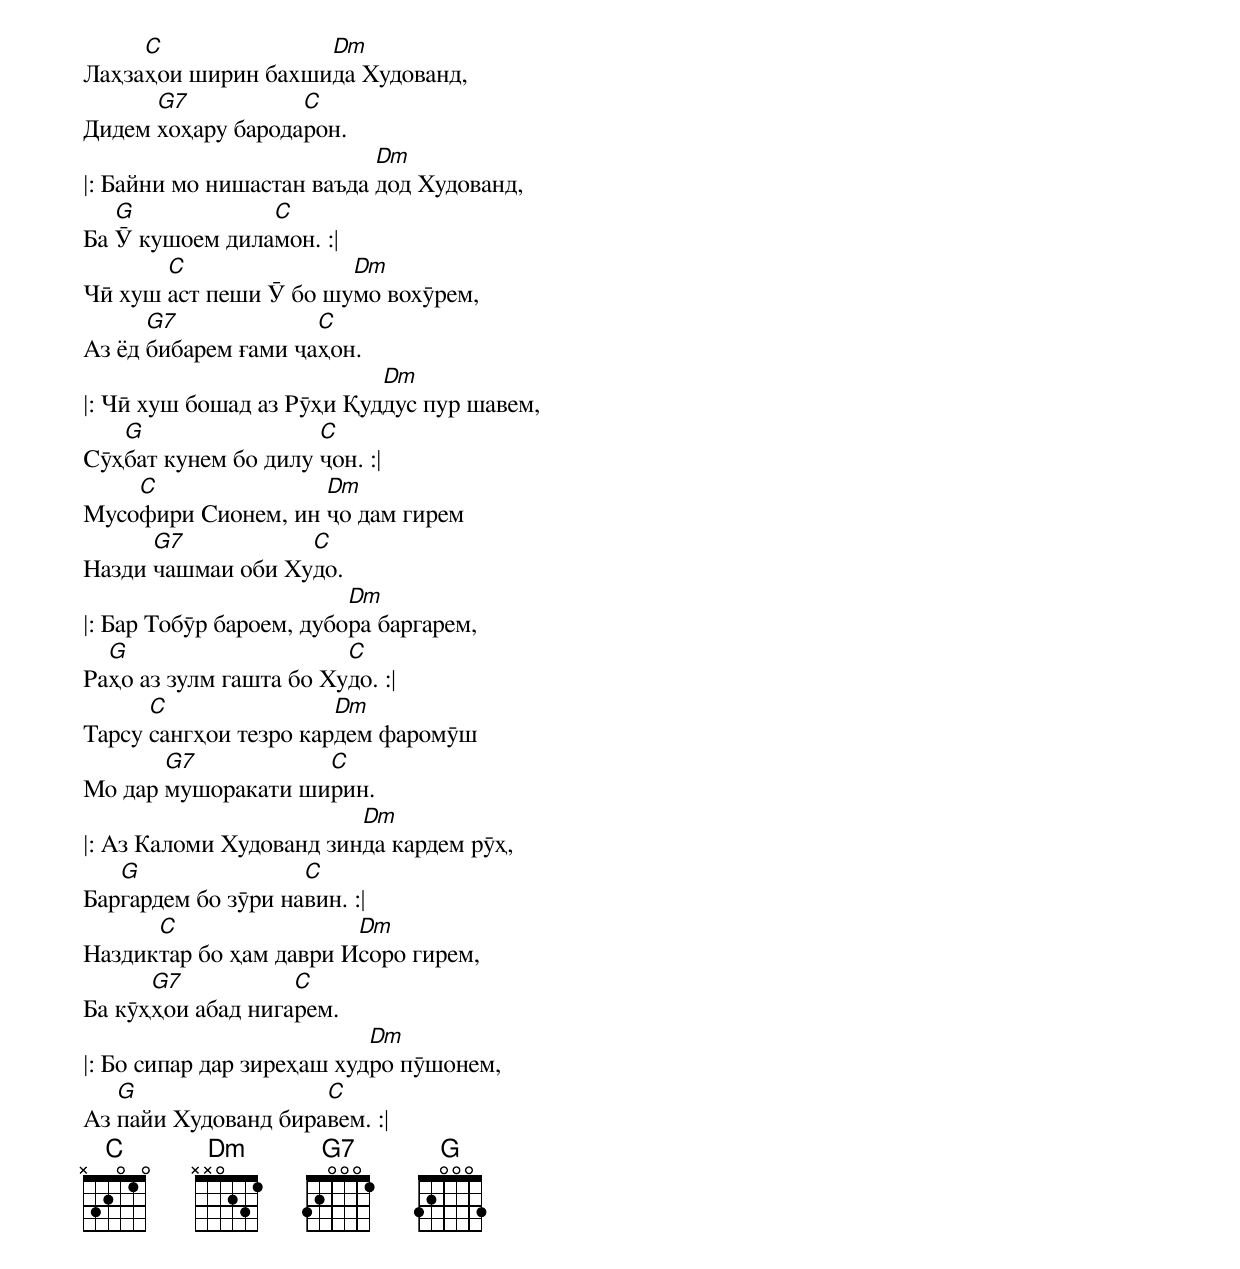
Лаҳза[C]ҳои ширин бахши[Dm]да Худованд,
Дидем [G7]хоҳару барода[C]рон.
|: Байни мо нишастан ваъда [Dm]дод Худованд,
Ба [G]Ӯ кушоем дила[C]мон. :|
Чӣ хуш [C]аст пеши Ӯ бо шу[Dm]мо вохӯрем,
Аз ёд [G7]бибарем ғами ҷа[C]ҳон.
|: Чӣ хуш бошад аз Рӯҳи Қуд[Dm]дус пур шавем,
Сӯҳ[G]бат кунем бо дилу [C]ҷон. :|
Мусо[C]фири Сионем, ин [Dm]ҷо дам гирем
Назди [G7]чашмаи оби Ху[C]до.
|: Бар Тобӯр бароем, дубо[Dm]ра баргарем,
Ра[G]ҳо аз зулм гашта бо Ху[C]до. :|
Тарсу [C]сангҳои тезро кар[Dm]дем фаромӯш
Мо дар [G7]мушоракати ши[C]рин.
|: Аз Каломи Худованд зин[Dm]да кардем рӯҳ,
Бар[G]гардем бо зӯри на[C]вин. :|
Наздик[C]тар бо ҳам даври И[Dm]соро гирем,
Ба кӯҳ[G7]ҳои абад нига[C]рем.
|: Бо сипар дар зиреҳаш худ[Dm]ро пӯшонем,
Аз [G]пайи Худованд бира[C]вем. :|
